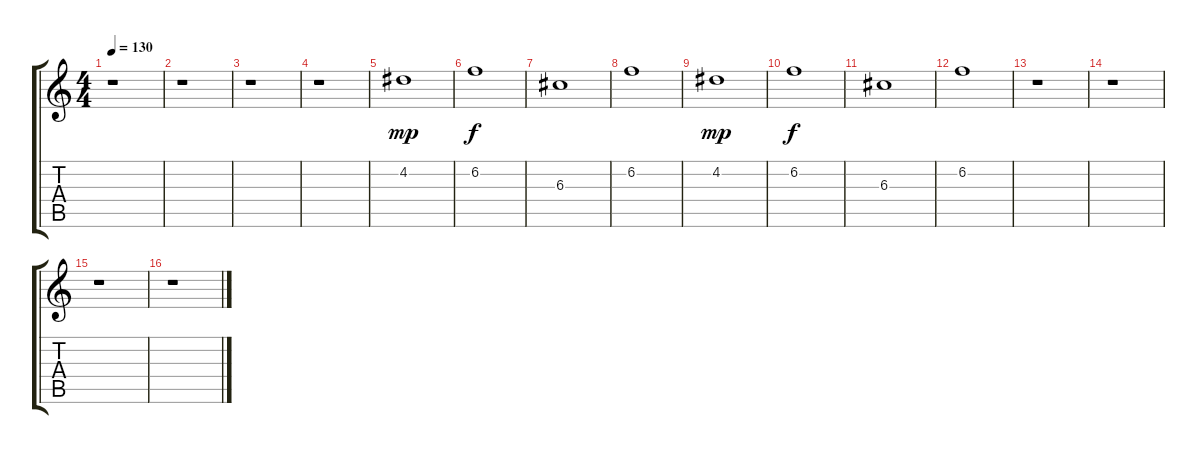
\track "" {instrument electricguitarjazz}
\staff {score tabs}
\tuning (E4 B3 G3 D3 A2 E2) {hide}
\ts (4 4)
\tempo 130
\clef g2
\ks c
r.1{dy mp} |
r.1 |
r.1 |
r.1 |
4.2.1 |
6.2.1{dy f} |
6.3.1 |
6.2.1 |
4.2.1{dy mp} |
6.2.1{dy f} |
6.3.1 |
6.2.1 |
r.1 |
r.1 |
r.1 |
r.1
